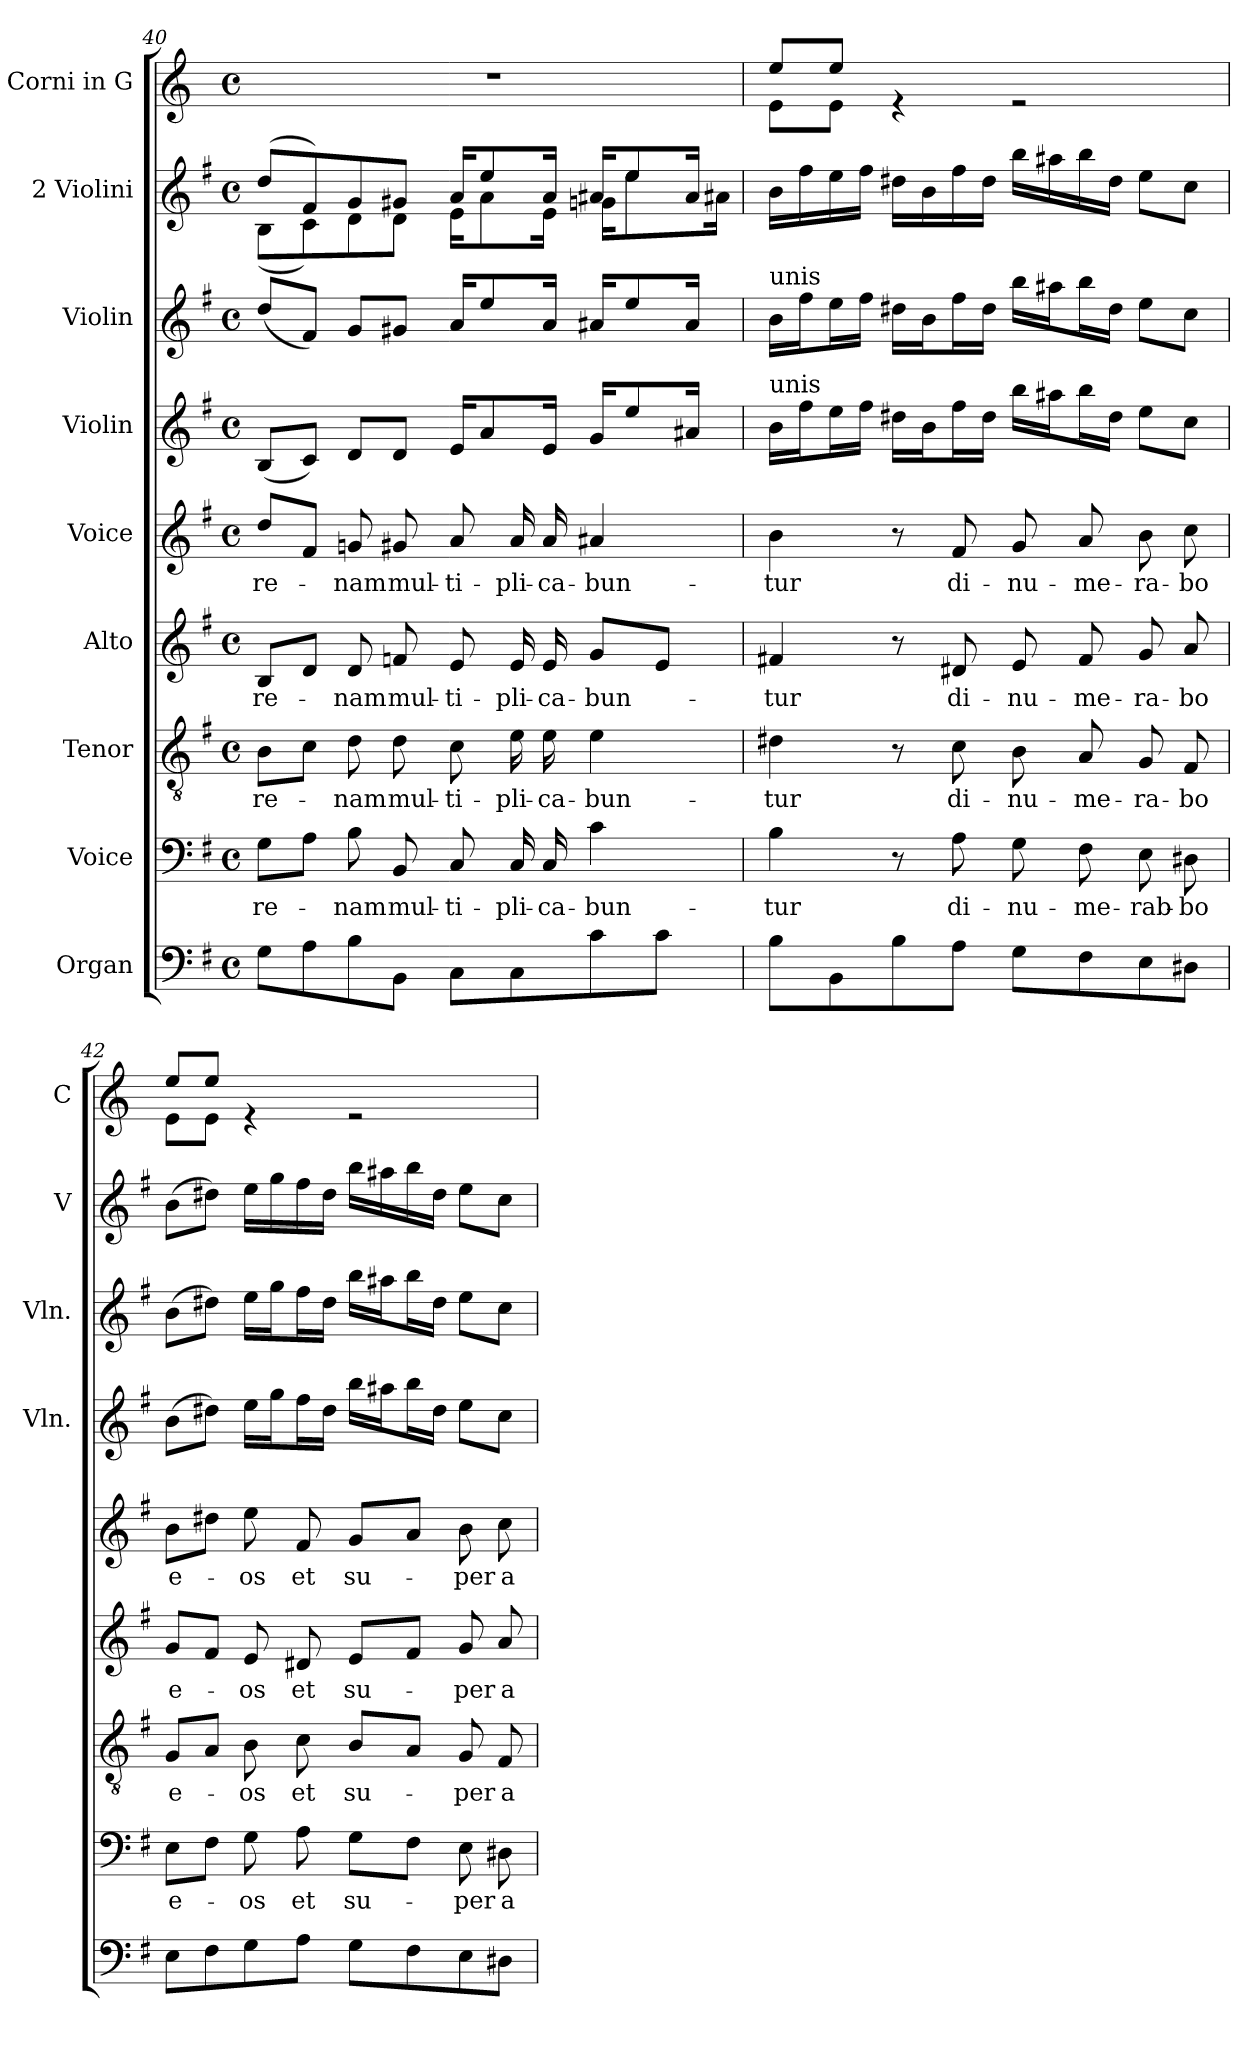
**kern	**kern	**text	**kern	**text	**kern	**text	**kern	**text	**kern	**kern	**kern	**kern
*part9	*part8	*part8	*part7	*part7	*part6	*part6	*part5	*part5	*part4	*part3	*part2	*part1
*staff9	*staff8	*staff8	*staff7	*staff7	*staff6	*staff6	*staff5	*staff5	*staff4	*staff3	*staff2	*staff1
*I"Organ	*I"Voice	*	*I"Tenor	*	*I"Alto	*	*I"Voice	*	*I"Violin	*I"Violin	*I"2 Violini	*I"Corni in G
*	*	*	*	*	*	*	*	*	*I'Vln.	*I'Vln.	*I'V	*I'C
!!LO:PB:g=z
*clefF4	*clefF4	*	*clefGv2	*	*clefG2	*	*clefG2	*	*clefG2	*clefG2	*clefG2	*clefG2
*	*	*	*	*	*	*	*	*	*	*	*	*ITrd3c5
*k[f#]	*k[f#]	*	*k[f#]	*	*k[f#]	*	*k[f#]	*	*k[f#]	*k[f#]	*k[f#]	*k[f#]
*M4/4	*M4/4	*	*M4/4	*	*M4/4	*	*M4/4	*	*M4/4	*M4/4	*M4/4	*M4/4
*met(c)	*met(c)	*	*met(c)	*	*met(c)	*	*met(c)	*	*met(c)	*met(c)	*met(c)	*met(c)
=40	=40	=40	=40	=40	=40	=40	=40	=40	=40	=40	=40	=40
!	!	!LO:LY:b	!	!LO:LY:b	!	!LO:LY:b	!	!LO:LY:b	!	!	!	!
*	*	*	*	*	*	*	*	*	*	*	*^	*
8G\L	8G\L	-re-	8B\L	-re-	8B/L	-re-	8dd/L	-re-	(8B/L	(8dd/L	(8dd/L	(8B\L	1r
8A\	8A\J	.	8c\J	.	8d/J	.	8f#/J	.	8c/J)	8f#/J)	8f#/)	8c\)	.
!	!	!LO:LY:b	!	!LO:LY:b	!	!LO:LY:b	!	!LO:LY:b	!	!	!	!	!
8B\	8B\	-nam	8d\	-nam	8d/	-nam	8gn/	-nam	8d/L	8g/L	8g/	8d\	.
!	!	!LO:LY:b	!	!LO:LY:b	!	!LO:LY:b	!	!LO:LY:b	!	!	!	!	!
8BB\J	8BB/	mul-	8d\	mul-	8fn/	mul-	8g#X/	mul-	8d/J	8g#X/J	8g#X/J	8d\J	.
!	!	!LO:LY:b	!	!LO:LY:b	!	!LO:LY:b	!	!LO:LY:b	!	!	!	!	!
8C\L	8C/	-ti-	8c\	-ti-	8e/	-ti-	8a/	-ti-	16e/KL	16a/KL	16a/KL	16e\KL	.
.	.	.	.	.	.	.	.	.	8a/	8ee/	8ee/	8a\	.
!	!	!LO:LY:b	!	!LO:LY:b	!	!LO:LY:b	!	!LO:LY:b	!	!	!	!	!
8C\	16C/	-pli-	16e\	-pli-	16e/	-pli-	16a/	-pli-	.	.	.	.	.
!	!	!LO:LY:b	!	!LO:LY:b	!	!LO:LY:b	!	!LO:LY:b	!	!	!	!	!
.	16C/	-ca-	16e\	-ca-	16e/	-ca-	16a/	-ca-	16e/Jk	16a/Jk	16a/Jk	16e\Jk	.
!	!	!LO:LY:b	!	!LO:LY:b	!	!LO:LY:b	!	!LO:LY:b	!	!	!	!	!
8c\	4c\	-bun-	4e\	-bun-	8g/L	-bun-	4a#X/	-bun-	16g/KL	16a#X/KL	16a#X/KL	16gn\KL	.
.	.	.	.	.	.	.	.	.	8ee/	8ee/	8ee/	8ee\	.
8c\J	.	.	.	.	8e/J	.	.	.	.	.	.	.	.
.	.	.	.	.	.	.	.	.	16a#X/Jk	16a#/Jk	16a#/Jk	16a#X\Jk	.
=41	=41	=41	=41	=41	=41	=41	=41	=41	=41	=41	=41	=41	=41
!	!	!	!	!	!	!	!	!	!	!	!LO:TX:a:t=unis	!	!
!	!	!	!	!	!	!	!	!	!	!LO:TX:a:t=unis	!	!	!
!	!	!	!	!	!	!	!	!	!LO:TX:a:t=unis	!	!	!	!
!	!	!LO:LY:b	!	!LO:LY:b	!	!LO:LY:b	!	!LO:LY:b	!	!	!	!	!
*	*	*	*	*	*	*	*	*	*	*	*v	*v	*^
8B\L	4B\	-tur	4d#X\	-tur	4f#X/	-tur	4b\	-tur	16b\LL	16b\LL	16b\LL	8b/L	8B\L
.	.	.	.	.	.	.	.	.	16ff#\J	16ff#\J	16ff#\	.	.
8BB\	.	.	.	.	.	.	.	.	16ee\L	16ee\L	16ee\	8b/J	8B\J
.	.	.	.	.	.	.	.	.	16ff#\JJ	16ff#\JJ	16ff#\JJ	.	.
8B\	8r	.	8r	.	8r	.	8r	.	16dd#X\LL	16dd#X\LL	16dd#X\LL	4re	2.ryy
.	.	.	.	.	.	.	.	.	16b\J	16b\J	16b\	.	.
!	!	!LO:LY:b	!	!LO:LY:b	!	!LO:LY:b	!	!LO:LY:b	!	!	!	!	!
8A\J	8A\	di-	8c\	di-	8d#X/	di-	8f#/	di-	16ff#\L	16ff#\L	16ff#\	.	.
.	.	.	.	.	.	.	.	.	16dd#\JJ	16dd#\JJ	16dd#\JJ	.	.
!	!	!LO:LY:b	!	!LO:LY:b	!	!LO:LY:b	!	!LO:LY:b	!	!	!	!	!
8G\L	8G\	-nu-	8B\	-nu-	8e/	-nu-	8g/	-nu-	16bb\LL	16bb\LL	16bb\LL	2re	.
.	.	.	.	.	.	.	.	.	16aa#X\J	16aa#X\J	16aa#X\	.	.
!	!	!LO:LY:b	!	!LO:LY:b	!	!LO:LY:b	!	!LO:LY:b	!	!	!	!	!
8F#\	8F#\	-me-	8A/	-me-	8f#/	-me-	8a/	-me-	16bb\L	16bb\L	16bb\	.	.
.	.	.	.	.	.	.	.	.	16dd#\JJ	16dd#\JJ	16dd#\JJ	.	.
!	!	!LO:LY:b	!	!LO:LY:b	!	!LO:LY:b	!	!LO:LY:b	!	!	!	!	!
8E\	8E\	-rab-	8G/	-ra-	8g/	-ra-	8b\	-ra-	8ee\L	8ee\L	8ee\L	.	.
!	!	!LO:LY:b	!	!LO:LY:b	!	!LO:LY:b	!	!LO:LY:b	!	!	!	!	!
8D#X\J	8D#X\	-bo	8F#/	-bo	8a/	-bo	8cc\	-bo	8cc\J	8cc\J	8cc\J	.	.
=42	=42	=42	=42	=42	=42	=42	=42	=42	=42	=42	=42	=42	=42
!	!	!LO:LY:b	!	!LO:LY:b	!	!LO:LY:b	!	!LO:LY:b	!	!	!	!	!
8E\L	8E\L	e-	8G/L	e-	8g/L	e-	8b\L	e-	(8b\L	(8b\L	(8b\L	8b/L	8B\L
8F#\	8F#\J	.	8A/J	.	8f#/J	.	8dd#X\J	.	8dd#X\J)	8dd#X\J)	8dd#X\J)	8b/J	8B\J
!	!	!LO:LY:b	!	!LO:LY:b	!	!LO:LY:b	!	!LO:LY:b	!	!	!	!	!
8G\	8G\	-os	8B\	-os	8e/	-os	8ee\	-os	16ee\LL	16ee\LL	16ee\LL	4re	2.ryy
.	.	.	.	.	.	.	.	.	16gg\J	16gg\J	16gg\	.	.
!	!	!LO:LY:b	!	!LO:LY:b	!	!LO:LY:b	!	!LO:LY:b	!	!	!	!	!
8A\J	8A\	et	8c\	et	8d#X/	et	8f#/	et	16ff#\L	16ff#\L	16ff#\	.	.
.	.	.	.	.	.	.	.	.	16dd#\JJ	16dd#\JJ	16dd#\JJ	.	.
!	!	!LO:LY:b	!	!LO:LY:b	!	!LO:LY:b	!	!LO:LY:b	!	!	!	!	!
8G\L	8G\L	su-	8B/L	su-	8e/L	su-	8g/L	su-	16bb\LL	16bb\LL	16bb\LL	2re	.
.	.	.	.	.	.	.	.	.	16aa#X\J	16aa#X\J	16aa#X\	.	.
8F#\	8F#\J	.	8A/J	.	8f#/J	.	8a/J	.	16bb\L	16bb\L	16bb\	.	.
.	.	.	.	.	.	.	.	.	16dd#\JJ	16dd#\JJ	16dd#\JJ	.	.
!	!	!LO:LY:b	!	!LO:LY:b	!	!LO:LY:b	!	!LO:LY:b	!	!	!	!	!
8E\	8E\	-per	8G/	-per	8g/	-per	8b\	-per	8ee\L	8ee\L	8ee\L	.	.
!	!	!LO:LY:b	!	!LO:LY:b	!	!LO:LY:b	!	!LO:LY:b	!	!	!	!	!
8D#X\J	8D#X\	a-	8F#/	a-	8a/	a-	8cc\	a-	8cc\J	8cc\J	8cc\J	.	.
*	*	*	*	*	*	*	*	*	*	*	*	*v	*v
=	=	=	=	=	=	=	=	=	=	=	=	=
*-	*-	*-	*-	*-	*-	*-	*-	*-	*-	*-	*-	*-
